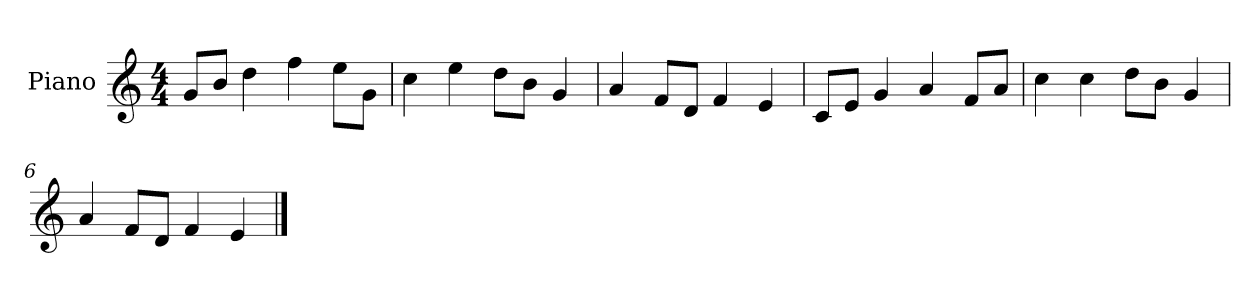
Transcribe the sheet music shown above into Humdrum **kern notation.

**kern
*part1
*staff1
*I"Piano
*I'P-no
*clefG2
*k[]
*M4/4
*MM90
=1
8g/L
8b/J
4dd\
4ff\
8ee\L
8g\J
=2
4cc\
4ee\
8dd\L
8b\J
4g/
=3
4a/
8f/L
8d/J
4f/
4e/
=4
8c/L
8e/J
4g/
4a/
8f/L
8a/J
=5
4cc\
4cc\
8dd\L
8b\J
4g/
=6
4a/
8f/L
8d/J
4f/
4e/
==
*-
